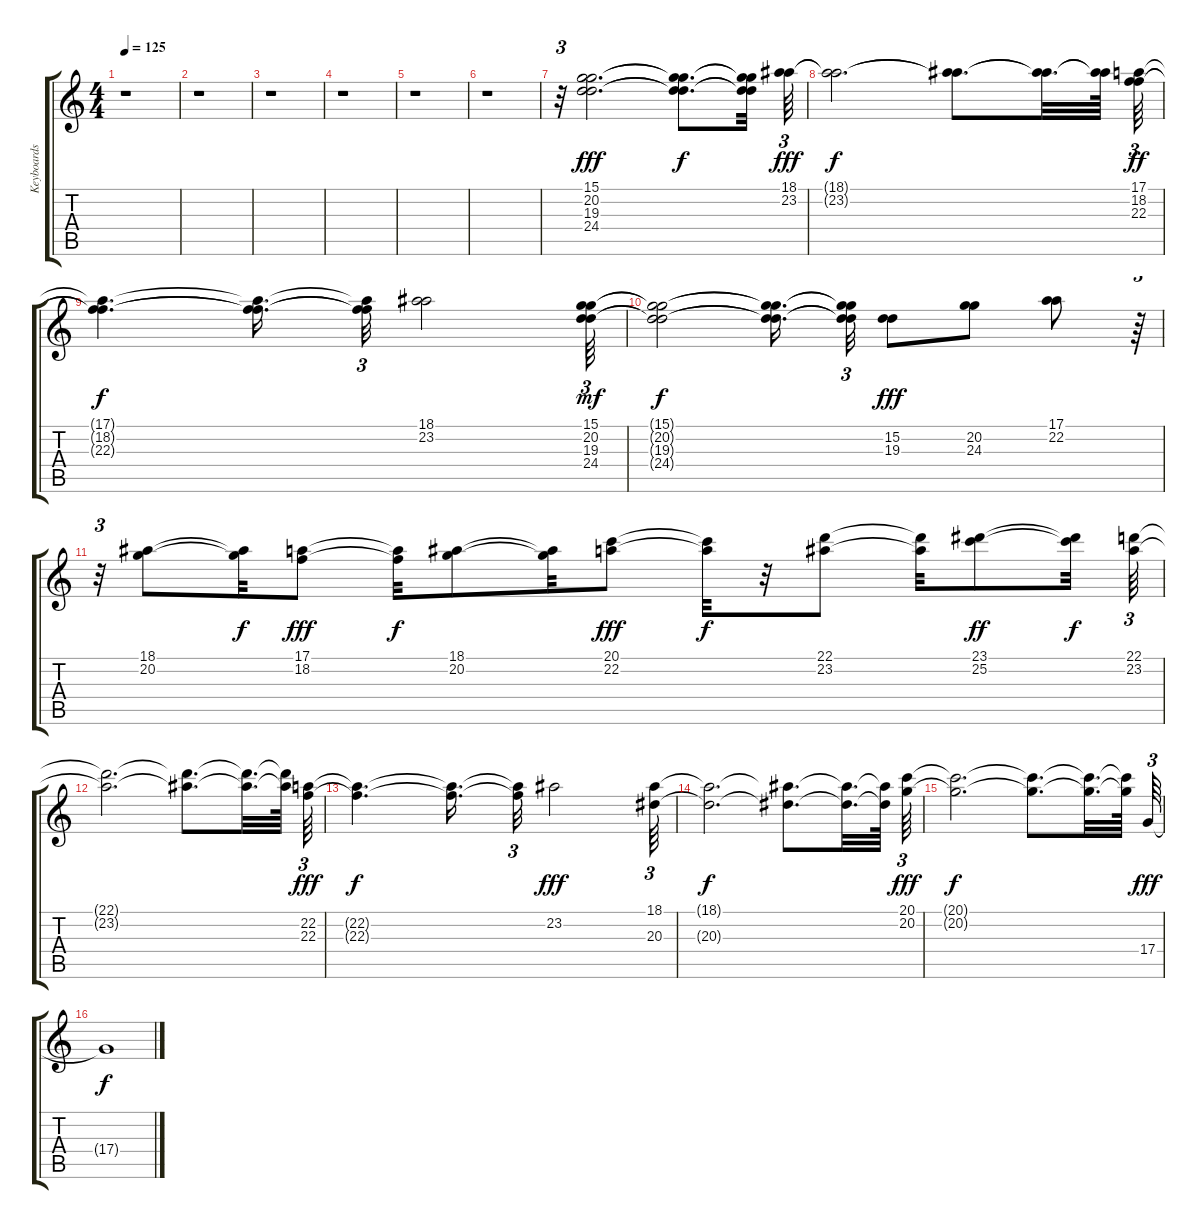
\track ("Keyboards" "Keyboards") {instrument rockorgan}
\staff {score tabs}
\tuning (E4 B3 G3 D3 A2 E2) {hide}
\ts (4 4)
\tempo 125
\clef g2
\ks c
r.1{dy f} |
r.1 |
r.1 |
r.1 |
r.1 |
r.1 |
r.32{tu (3 2)} (15.1 20.2 19.3 24.4).2{d dy fff} (15.1{t} 20.2{t} 19.3{t} 24.4{t}).8{d dy f} (15.1{t} 20.2{t} 19.3{t} 24.4{t}).32 (18.1 23.2).64{tu (3 2) dy fff} |
(18.1{t} 23.2{t}).2{d dy f} (18.1{t} 23.2{t}).8{d} (18.1{t} 23.2{t}).32{d} (18.1{t} 23.2{t}).64 (17.1 18.2 22.3).64{tu (3 2) dy ff} |
(17.1{t} 18.2{t} 22.3{t}).4{d dy f} (17.1{t} 18.2{t} 22.3{t}).16{d} (17.1{t} 18.2{t} 22.3{t}).32{tu (3 2)} (18.1 23.2).2 (15.1 20.2 19.3 24.4).64{tu (3 2) dy mf} |
(15.1{t} 20.2{t} 19.3{t} 24.4{t}).2{dy f} (15.1{t} 20.2{t} 19.3{t} 24.4{t}).16{d beam splitsecondary} (15.1{t} 20.2{t} 19.3{t} 24.4{t}).32{tu (3 2)} (15.2 19.3).8{dy fff} (20.2 24.3).8 (17.1 22.2).8 r.64{tu (3 2)} |
r.32{tu (3 2)} (18.1 20.2).8 (18.1{t} 20.2{t}).32{dy f} (17.1 18.2).8{dy fff} (17.1{t} 18.2{t}).32{dy f} (18.1 20.2).8 (18.1{t} 20.2{t}).32 (20.1 22.2).8{dy fff} (20.1{t} 22.2{t}).32{dy f} r.32 (22.1 23.2).8 (22.1{t} 23.2{t}).32 (23.1 25.2).8{dy ff} (23.1{t} 25.2{t}).32{dy f} (22.1 23.2).64{tu (3 2)} |
(22.1{t} 23.2{t}).2{d} (22.1{t} 23.2{t}).8{d} (22.1{t} 23.2{t}).32{d} (22.1{t} 23.2{t}).64 (22.2 22.3).64{tu (3 2) dy fff} |
(22.2{t} 22.3{t}).4{d dy f} (22.2{t} 22.3{t}).16{d} (22.2{t} 22.3{t}).32{tu (3 2)} 23.2.2{dy fff} (18.1 20.3).64{tu (3 2)} |
(18.1{t} 20.3{t}).2{d dy f} (18.1{t} 20.3{t}).8{d} (18.1{t} 20.3{t}).32{d} (18.1{t} 20.3{t}).64 (20.1 20.2).64{tu (3 2) dy fff} |
(20.1{t} 20.2{t}).2{d dy f} (20.1{t} 20.2{t}).8{d} (20.1{t} 20.2{t}).32{d} (20.1{t} 20.2{t}).64 17.4.64{tu (3 2) dy fff} |
17.4{t}.1{dy f}
